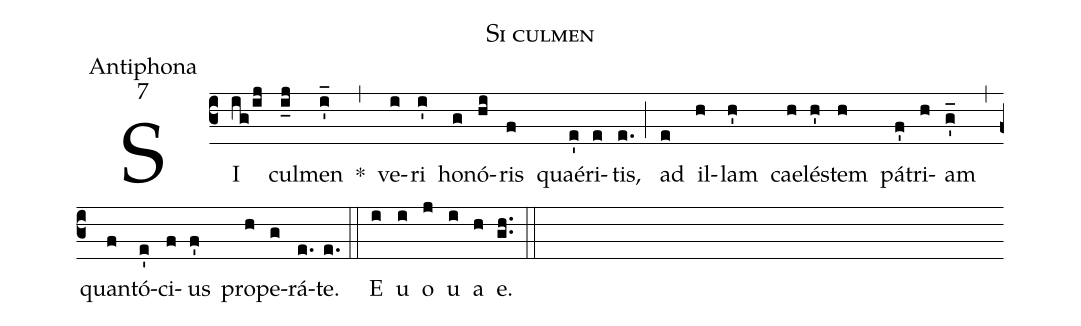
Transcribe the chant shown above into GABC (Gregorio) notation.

name:Si culmen;
office-part:Antiphona;
mode:7;
%%
(c3) SI(ig/ij) cul(i_j)men(i'_) *(,) ve(i)ri(i') ho(g)nó(hi)ris(f) quaé(e')ri(e)tis,(e.) (;) ad(e) il(h)lam(h') cae(h)lé(h')stem(h) pá(f')tri(h)am(g'_) (,) quan(f)tó(e')ci(f)us(f') pro(h)pe(g)rá(e.)te.(e.) (::) <eu> E(i) u(i) o(j) u(i) a(h) e.</eu>(gh..) (::)
